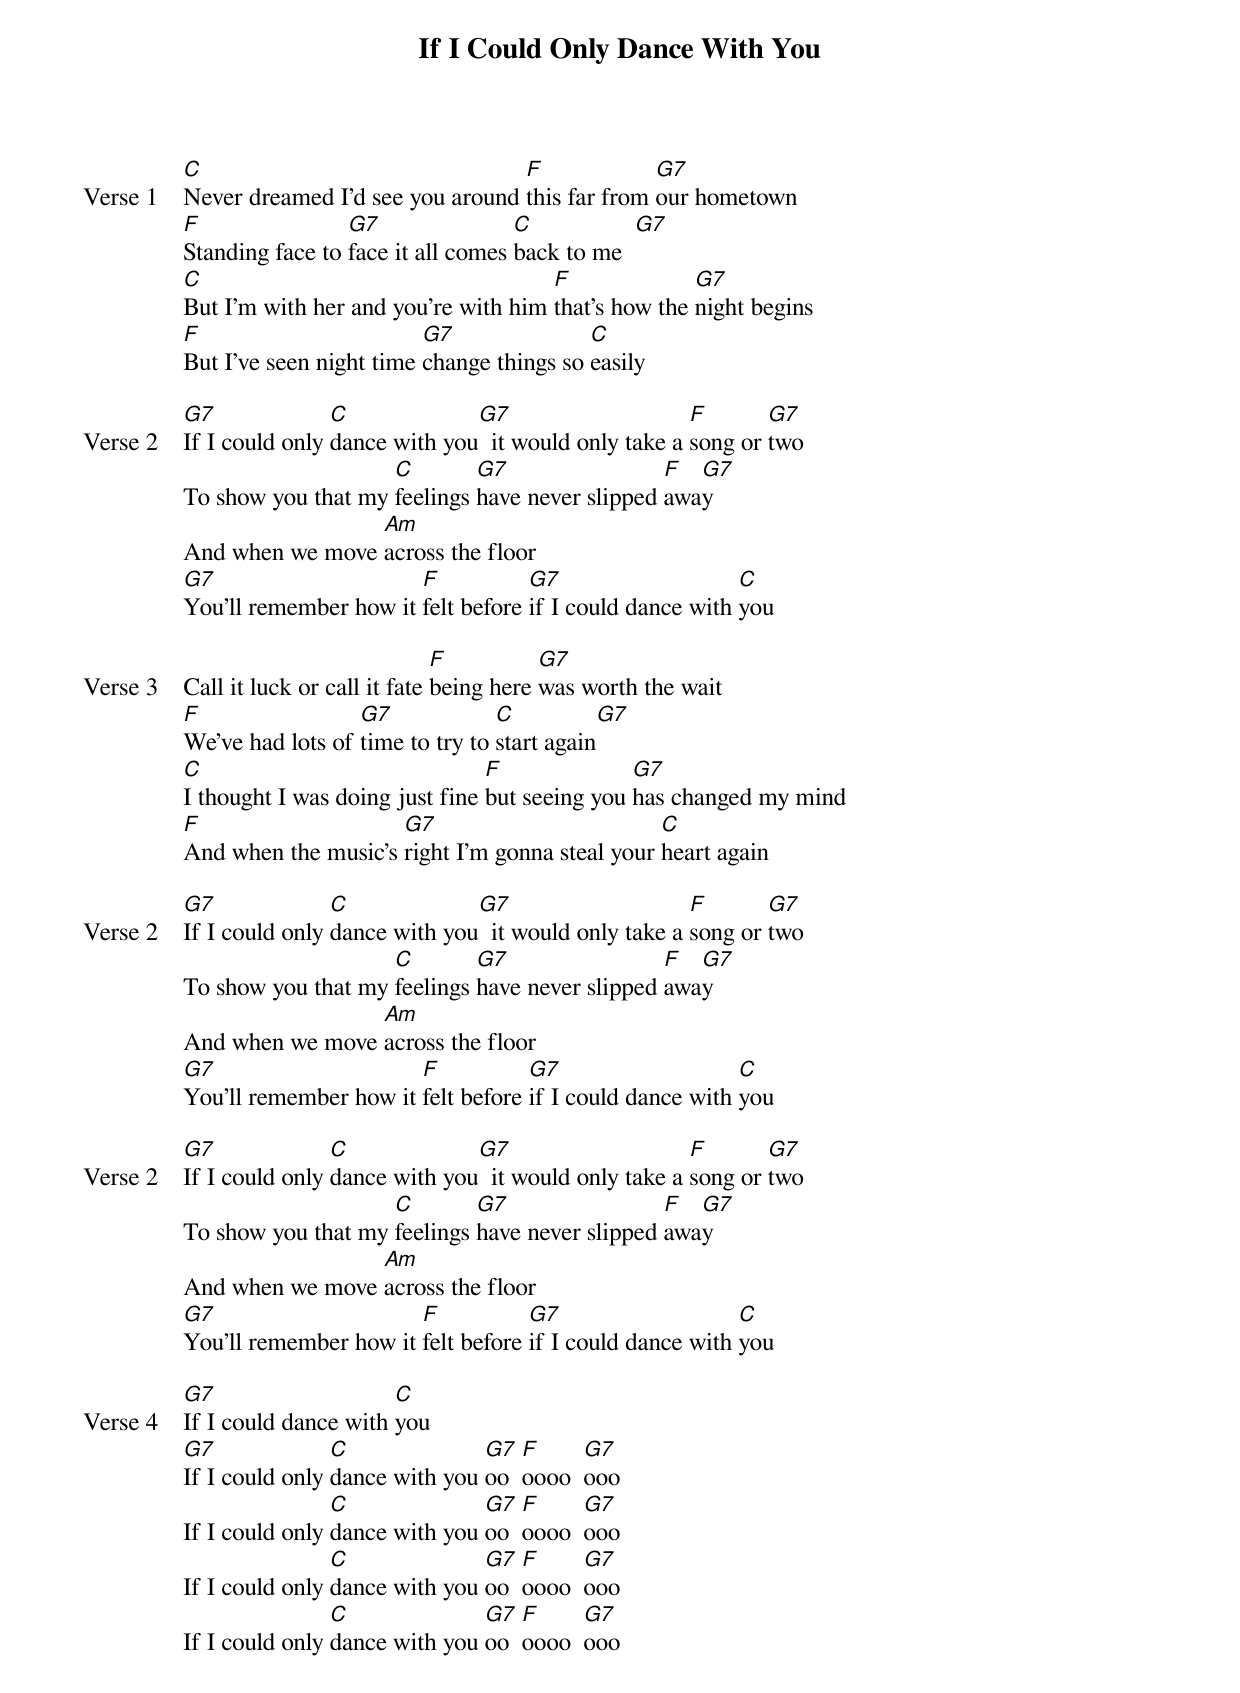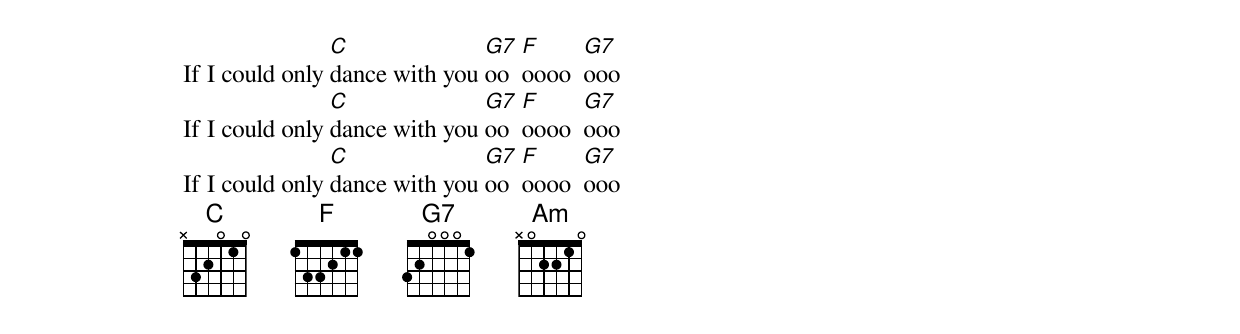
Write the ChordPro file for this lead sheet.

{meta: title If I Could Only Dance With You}
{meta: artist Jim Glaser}
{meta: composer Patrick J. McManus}
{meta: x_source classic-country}
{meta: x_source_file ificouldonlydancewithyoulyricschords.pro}
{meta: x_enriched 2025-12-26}

{start_of_verse: Verse 1}
[C]Never dreamed I’d see you around [F]this far from [G7]our hometown
[F]Standing face to [G7]face it all comes [C]back to me  [G7]
[C]But I’m with her and you’re with him [F]that’s how the [G7]night begins
[F]But I’ve seen night time [G7]change things so [C]easily
{end_of_verse}

{start_of_verse: Verse 2}
[G7]If I could only [C]dance with you[G7]  it would only take a [F]song or [G7]two
To show you that my [C]feelings [G7]have never slipped [F]awa[G7]y
And when we move [Am]across the floor
[G7]You’ll remember how it [F]felt before [G7]if I could dance with [C]you
{end_of_verse}

{start_of_verse: Verse 3}
Call it luck or call it fate [F]being here [G7]was worth the wait
[F]We’ve had lots of [G7]time to try to [C]start again[G7]
[C]I thought I was doing just fine [F]but seeing you [G7]has changed my mind
[F]And when the music’s [G7]right I’m gonna steal your [C]heart again
{end_of_verse}

{start_of_verse: Verse 2}
[G7]If I could only [C]dance with you[G7]  it would only take a [F]song or [G7]two
To show you that my [C]feelings [G7]have never slipped [F]awa[G7]y
And when we move [Am]across the floor
[G7]You’ll remember how it [F]felt before [G7]if I could dance with [C]you
{end_of_verse}

{start_of_verse: Verse 2}
[G7]If I could only [C]dance with you[G7]  it would only take a [F]song or [G7]two
To show you that my [C]feelings [G7]have never slipped [F]awa[G7]y
And when we move [Am]across the floor
[G7]You’ll remember how it [F]felt before [G7]if I could dance with [C]you
{end_of_verse}

{start_of_verse: Verse 4}
[G7]If I could dance with [C]you
[G7]If I could only [C]dance with you [G7]oo  [F]oooo  [G7]ooo
If I could only [C]dance with you [G7]oo  [F]oooo  [G7]ooo
If I could only [C]dance with you [G7]oo  [F]oooo  [G7]ooo
If I could only [C]dance with you [G7]oo  [F]oooo  [G7]ooo
If I could only [C]dance with you [G7]oo  [F]oooo  [G7]ooo
If I could only [C]dance with you [G7]oo  [F]oooo  [G7]ooo
If I could only [C]dance with you [G7]oo  [F]oooo  [G7]ooo
{end_of_verse}
